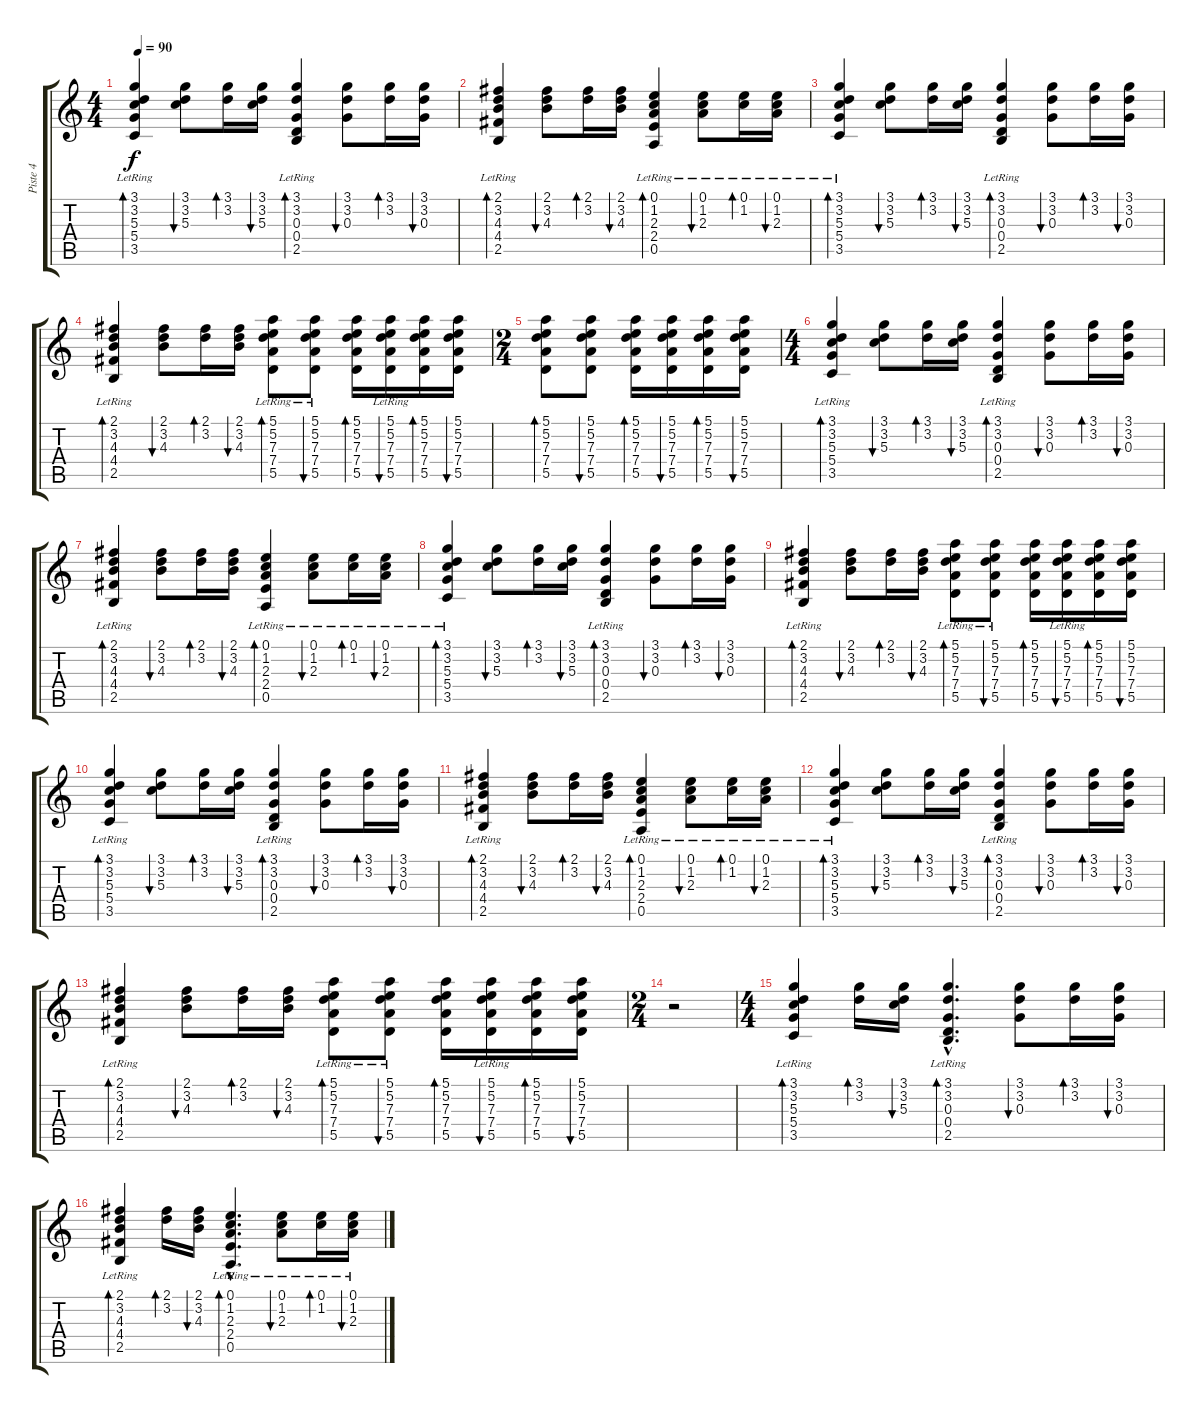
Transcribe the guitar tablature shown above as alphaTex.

\track ("Piste 4" "Piste 4") {instrument acousticguitarsteel}
\staff {score tabs}
\tuning (E4 B3 G3 D3 A2 E2) {hide}
\ts (4 4)
\tempo 90
\clef g2
\ks c
(3.1 3.2 5.3 5.4{lr} 3.5).4{bd 60 dy f instrument acousticguitarsteel} (3.1 3.2 5.3).8{bu 120} (3.1 3.2).16{bd 120} (3.1 3.2 5.3).16{bu 120} (3.1 3.2{lr} 0.3 0.4 2.5{lr}).4{bd 60} (3.1 3.2 0.3).8{bu 120} (3.1 3.2).16{bd 120} (3.1 3.2 0.3).16{bu 120} |
(2.1 3.2 4.3 4.4 2.5{lr}).4{bd 60} (2.1 3.2 4.3).8{bu 60} (2.1 3.2).16{bd 60} (2.1 3.2 4.3).16{bu 60} (0.1 1.2 2.3 2.4 0.5{lr}).4{bd 60} (0.1 1.2 2.3{lr}).8{bu 60} (0.1 1.2{lr}).16{bd 60} (0.1{lr} 1.2 2.3).16{bu 60} |
(3.1 3.2 5.3 5.4{lr} 3.5).4{bd 60 instrument acousticguitarsteel} (3.1 3.2 5.3).8{bu 120} (3.1 3.2).16{bd 120} (3.1 3.2 5.3).16{bu 120} (3.1 3.2{lr} 0.3 0.4 2.5{lr}).4{bd 60} (3.1 3.2 0.3).8{bu 120} (3.1 3.2).16{bd 120} (3.1 3.2 0.3).16{bu 120} |
(2.1 3.2 4.3 4.4 2.5{lr}).4{bd 60} (2.1 3.2 4.3).8{bu 60} (2.1 3.2).16{bd 60} (2.1 3.2 4.3).16{bu 60} (5.1 5.2 7.3 7.4 5.5{lr}).8{bd 60} (5.1{lr} 5.2 7.3 7.4 5.5).8{bu 60} (5.1 5.2 7.3 7.4 5.5).16{bd 60} (5.1 5.2{lr} 7.3 7.4 5.5).16{bu 60} (5.1 5.2 7.3 7.4 5.5).16{bd 60} (5.1 5.2 7.3 7.4 5.5).16{bu 60} |
\ts (2 4)
(5.1 5.2 7.3 7.4 5.5).8{bd 60} (5.1 5.2 7.3 7.4 5.5).8{bu 60} (5.1 5.2 7.3 7.4 5.5).16{bd 60} (5.1 5.2 7.3 7.4 5.5).16{bu 60} (5.1 5.2 7.3 7.4 5.5).16{bd 60} (5.1 5.2 7.3 7.4 5.5).16{bu 60} |
\ts (4 4)
(3.1 3.2 5.3 5.4{lr} 3.5).4{bd 60 instrument acousticguitarsteel} (3.1 3.2 5.3).8{bu 120} (3.1 3.2).16{bd 120} (3.1 3.2 5.3).16{bu 120} (3.1 3.2{lr} 0.3 0.4 2.5{lr}).4{bd 60} (3.1 3.2 0.3).8{bu 120} (3.1 3.2).16{bd 120} (3.1 3.2 0.3).16{bu 120} |
(2.1 3.2 4.3 4.4 2.5{lr}).4{bd 60} (2.1 3.2 4.3).8{bu 60} (2.1 3.2).16{bd 60} (2.1 3.2 4.3).16{bu 60} (0.1 1.2 2.3 2.4 0.5{lr}).4{bd 60} (0.1 1.2 2.3{lr}).8{bu 60} (0.1 1.2{lr}).16{bd 60} (0.1{lr} 1.2 2.3).16{bu 60} |
(3.1 3.2 5.3 5.4{lr} 3.5).4{bd 60 instrument acousticguitarsteel} (3.1 3.2 5.3).8{bu 120} (3.1 3.2).16{bd 120} (3.1 3.2 5.3).16{bu 120} (3.1 3.2{lr} 0.3 0.4 2.5{lr}).4{bd 60} (3.1 3.2 0.3).8{bu 120} (3.1 3.2).16{bd 120} (3.1 3.2 0.3).16{bu 120} |
(2.1 3.2 4.3 4.4 2.5{lr}).4{bd 60} (2.1 3.2 4.3).8{bu 60} (2.1 3.2).16{bd 60} (2.1 3.2 4.3).16{bu 60} (5.1 5.2 7.3 7.4 5.5{lr}).8{bd 60} (5.1{lr} 5.2 7.3 7.4 5.5).8{bu 60} (5.1 5.2 7.3 7.4 5.5).16{bd 60} (5.1 5.2{lr} 7.3 7.4 5.5).16{bu 60} (5.1 5.2 7.3 7.4 5.5).16{bd 60} (5.1 5.2 7.3 7.4 5.5).16{bu 60} |
(3.1 3.2 5.3 5.4{lr} 3.5).4{bd 60 instrument acousticguitarsteel} (3.1 3.2 5.3).8{bu 120} (3.1 3.2).16{bd 120} (3.1 3.2 5.3).16{bu 120} (3.1 3.2{lr} 0.3 0.4 2.5{lr}).4{bd 60} (3.1 3.2 0.3).8{bu 120} (3.1 3.2).16{bd 120} (3.1 3.2 0.3).16{bu 120} |
(2.1 3.2 4.3 4.4 2.5{lr}).4{bd 60} (2.1 3.2 4.3).8{bu 60} (2.1 3.2).16{bd 60} (2.1 3.2 4.3).16{bu 60} (0.1 1.2 2.3 2.4 0.5{lr}).4{bd 60} (0.1 1.2 2.3{lr}).8{bu 60} (0.1 1.2{lr}).16{bd 60} (0.1{lr} 1.2 2.3).16{bu 60} |
(3.1 3.2 5.3 5.4{lr} 3.5).4{bd 60 instrument acousticguitarsteel} (3.1 3.2 5.3).8{bu 120} (3.1 3.2).16{bd 120} (3.1 3.2 5.3).16{bu 120} (3.1 3.2{lr} 0.3 0.4 2.5{lr}).4{bd 60} (3.1 3.2 0.3).8{bu 120} (3.1 3.2).16{bd 120} (3.1 3.2 0.3).16{bu 120} |
(2.1 3.2 4.3 4.4 2.5{lr}).4{bd 60} (2.1 3.2 4.3).8{bu 60} (2.1 3.2).16{bd 60} (2.1 3.2 4.3).16{bu 60} (5.1 5.2 7.3 7.4 5.5{lr}).8{bd 60} (5.1{lr} 5.2 7.3 7.4 5.5).8{bu 60} (5.1 5.2 7.3 7.4 5.5).16{bd 60} (5.1 5.2{lr} 7.3 7.4 5.5).16{bu 60} (5.1 5.2 7.3 7.4 5.5).16{bd 60} (5.1 5.2 7.3 7.4 5.5).16{bu 60} |
\ts (2 4)
r.2 |
\ts (4 4)
(3.1 3.2 5.3 5.4{lr} 3.5).4{bd 60 instrument acousticguitarsteel} (3.1 3.2).16{bd 120} (3.1 3.2 5.3).16{bu 120} (3.1{hac} 3.2{hac lr} 0.3{hac} 0.4{hac} 2.5{hac lr}).4{d bd 60} (3.1 3.2 0.3).8{bu 120} (3.1 3.2).16{bd 120} (3.1 3.2 0.3).16{bu 120} |
(2.1 3.2 4.3 4.4 2.5{lr}).4{bd 60} (2.1 3.2).16{bd 60} (2.1 3.2 4.3).16{bu 60} (0.1{hac} 1.2{hac} 2.3{hac} 2.4{hac} 0.5{hac lr}).4{d bd 60} (0.1 1.2 2.3{lr}).8{bu 60} (0.1 1.2{lr}).16{bd 60} (0.1{lr} 1.2 2.3).16{bu 60}
